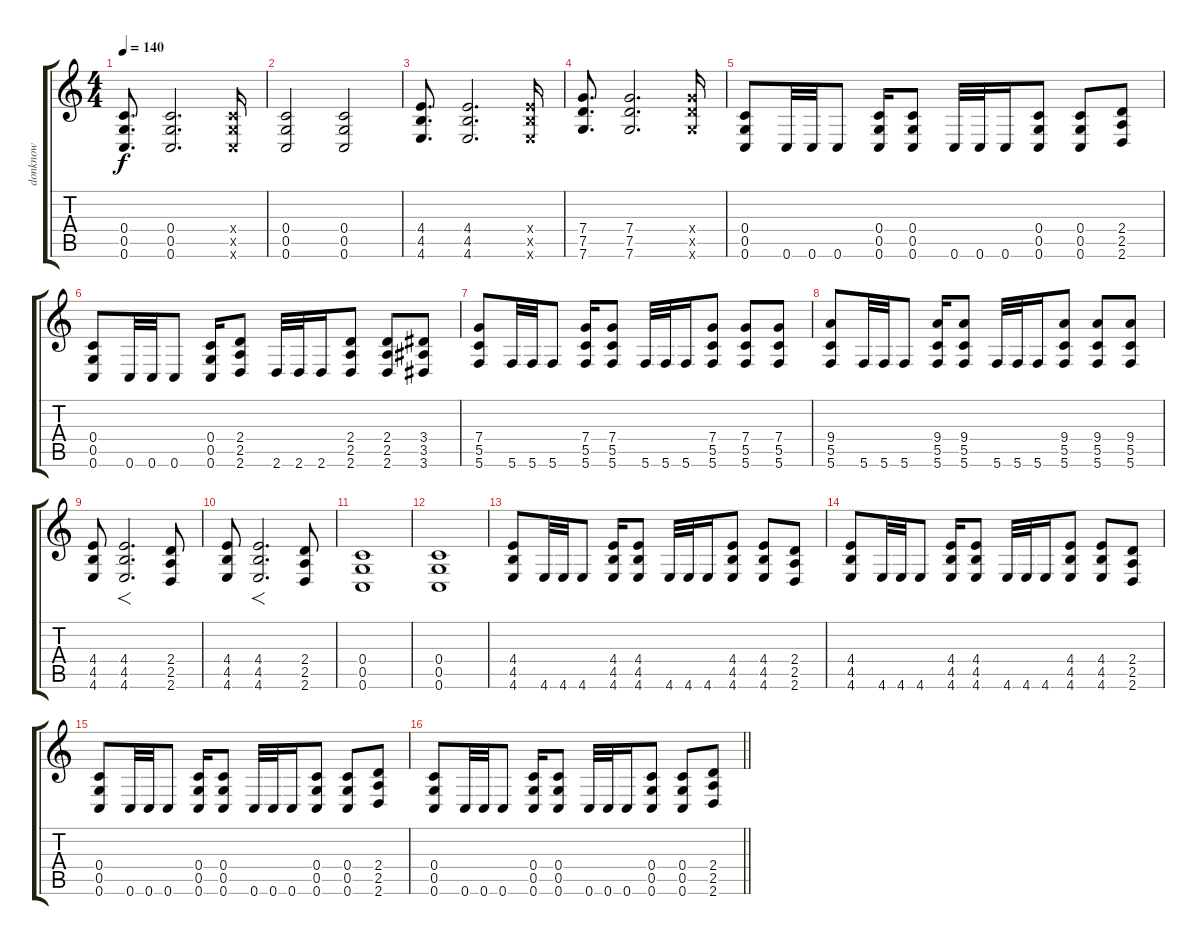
\track ("donknow" "donknow") {instrument overdrivenguitar}
\staff {score tabs}
\tuning (D4 A3 F3 C3 G2 C2) {hide}
\ts (4 4)
\tempo 140
\clef g2
\ks c
(0.4 0.5 0.6).8{d dy f} (0.4 0.5 0.6).2{d} (0.4{x} 0.5{x} 0.6{x}).16 |
(0.4 0.5 0.6).2 (0.4 0.5 0.6).2 |
(4.4 4.5 4.6).8{d} (4.4 4.5 4.6).2{d} (4.4{x} 4.5{x} 4.6{x}).16 |
(7.4 7.5 7.6).8{d} (7.4 7.5 7.6).2{d} (7.4{x} 7.5{x} 7.6{x}).16 |
(0.4 0.5 0.6).8 0.6.32 0.6.32 0.6.8 (0.4 0.5 0.6).16 (0.4 0.5 0.6).8 0.6.32 0.6.32 0.6.16 (0.4 0.5 0.6).8 (0.4 0.5 0.6).8 (2.4 2.5 2.6).8 |
(0.4 0.5 0.6).8 0.6.32 0.6.32 0.6.8 (0.4 0.5 0.6).16 (2.4 2.5 2.6).8 2.6.32 2.6.32 2.6.16 (2.4 2.5 2.6).8 (2.4 2.5 2.6).8 (3.4 3.5 3.6).8 |
(7.4 5.5 5.6).8 5.6.32 5.6.32 5.6.8 (7.4 5.5 5.6).16 (7.4 5.5 5.6).8 5.6.32 5.6.32 5.6.16 (7.4 5.5 5.6).8 (7.4 5.5 5.6).8 (7.4 5.5 5.6).8 |
(9.4 5.5 5.6).8 5.6.32 5.6.32 5.6.8 (9.4 5.5 5.6).16 (9.4 5.5 5.6).8 5.6.32 5.6.32 5.6.16 (9.4 5.5 5.6).8 (9.4 5.5 5.6).8 (9.4 5.5 5.6).8 |
(4.4 4.5 4.6).8 (4.4 4.5 4.6).2{f d} (2.4 2.5 2.6).8 |
(4.4 4.5 4.6).8 (4.4 4.5 4.6).2{f d} (2.4 2.5 2.6).8 |
(0.4 0.5 0.6).1 |
(0.4 0.5 0.6).1 |
(4.4 4.5 4.6).8 4.6.32 4.6.32 4.6.8 (4.4 4.5 4.6).16 (4.4 4.5 4.6).8 4.6.32 4.6.32 4.6.16 (4.4 4.5 4.6).8 (4.4 4.5 4.6).8 (2.4 2.5 2.6).8 |
(4.4 4.5 4.6).8 4.6.32 4.6.32 4.6.8 (4.4 4.5 4.6).16 (4.4 4.5 4.6).8 4.6.32 4.6.32 4.6.16 (4.4 4.5 4.6).8 (4.4 4.5 4.6).8 (2.4 2.5 2.6).8 |
(0.4 0.5 0.6).8 0.6.32 0.6.32 0.6.8 (0.4 0.5 0.6).16 (0.4 0.5 0.6).8 0.6.32 0.6.32 0.6.16 (0.4 0.5 0.6).8 (0.4 0.5 0.6).8 (2.4 2.5 2.6).8 |
\barLineRight lightlight
(0.4 0.5 0.6).8 0.6.32 0.6.32 0.6.8 (0.4 0.5 0.6).16 (0.4 0.5 0.6).8 0.6.32 0.6.32 0.6.16 (0.4 0.5 0.6).8 (0.4 0.5 0.6).8 (2.4 2.5 2.6).8
